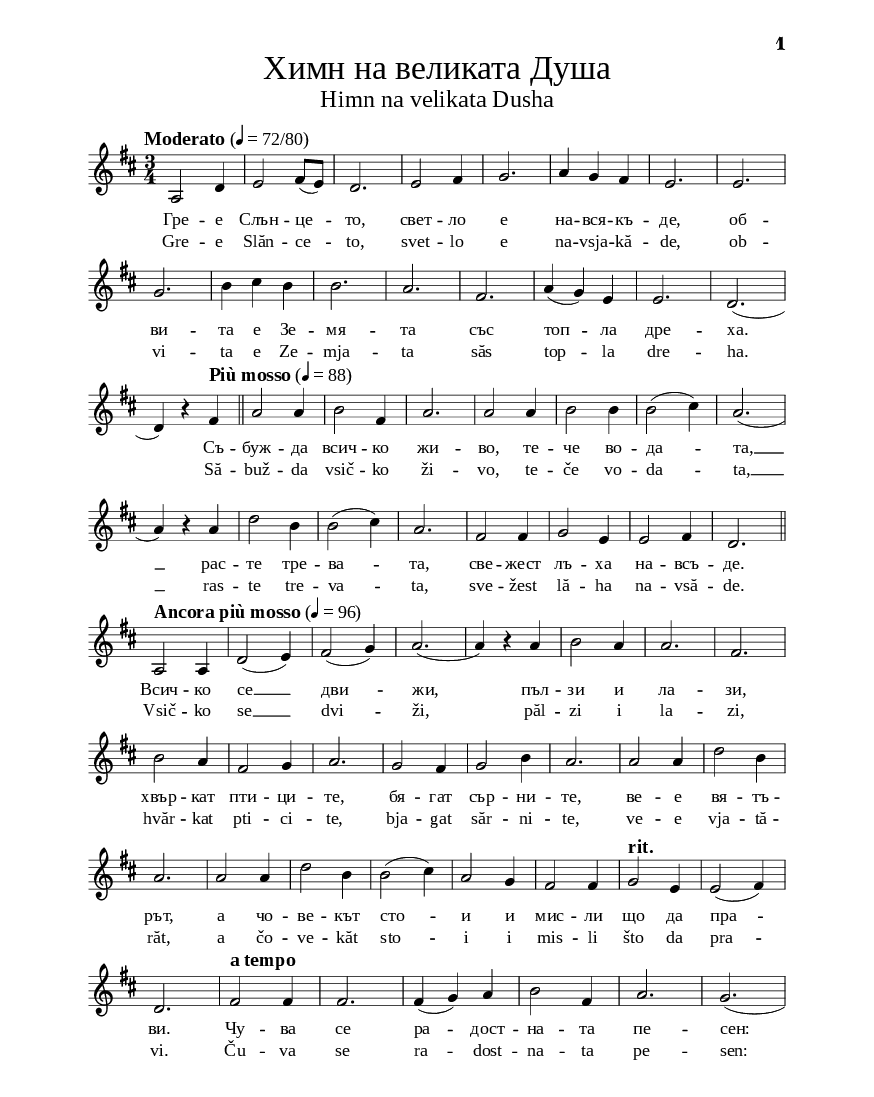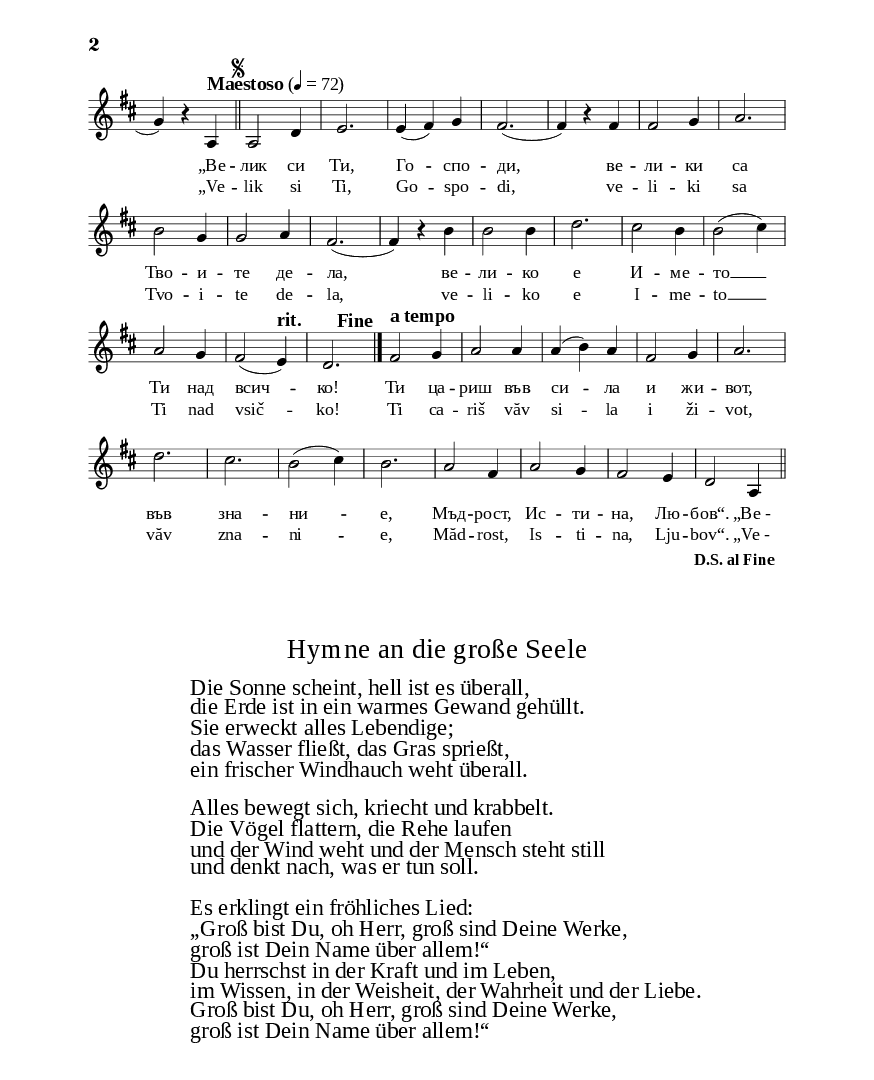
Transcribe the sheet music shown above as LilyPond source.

\version "2.24.3"

% include paper part and global functions
\include "include/globals.ily"

\bookpart {
  \label #'ref104
  \tocItem \markup "Химн на великата Душа – Himn na velikata Duša"
  \include "include/bookpart-paper.ily"
  \score {
    \include "include/score-layout.ily"

    \new Voice \absolute {
      \clef treble
      \key d \major
      \time 3/4
      \tempoFunc "Moderato" 4 "72/80"
      \autoBeamOff

      a2 d'4 | e'2 fis'8 [ (e'8) ]| d'2. | e'2 fis'4 | g'2. |

      a'4 g'4 fis'4 | e'2. |   e'2. | \break g'2. | b'4 cis''4 b'4 | b'2. | a'2. |

      fis'2. | a'4 (g'4) e'4 | e'2. |   d'2. (| \break d'4) r4
      \tempoFunc "Più mosso" 4 "88"
      fis'4  \bar "||" a'2 a'4 | b'2 fis'4 |

      a'2. | a'2 a'4 | b'2 b'4 |  b'2 ( cis''4 ) |  a'2. ( | \break a'4 ) r4 a'4 |

      d''2 b'4 | b'2 ( cis''4 ) | a'2. | fis'2 fis'4  |  g'2 e'4 |  e'2 fis'4 |

      d'2.  \bar "||" \break
      \tempoFunc "Ancora più mosso" 4 "96"

      a2 a4 | d'2 ( e'4 ) | fis'2 ( g'4 ) | a'2. (| a'4 ) r4 a'4 |  b'2 a'4 |

      a'2. | fis'2. | \break

      b'2 a'4 | fis'2 g'4 | a'2. | g'2 fis'4 |

      g'2 b'4 |  a'2. |  a'2 a'4 | d''2 b'4 | \break a'2.  | a'2 a'4 |

      d''2 b'4 | b'2 ( cis''4 ) |  a'2 g'4  |  fis'2  fis'4 |
      \tempo "rit." g'2  e'4 | e'2 ( fis'4 ) | \break
      d'2. | \tempo "a tempo" fis'2 fis'4 | fis'2. | fis'4 ( g'4 )  a'4 | b'2 fis'4 |  a'2.
      | % 61
      g'2. (| \break g'4) r4  \tempoFunc "Maestoso" 4 "72" a4 \mark \markup {\small \musicglyph "scripts.segno" }  \bar "||"
      a2  d'4 | % 63
      e'2. | % 64
      e'4 (  fis'4 )  g'4 |  % 65
      fis'2. (|   fis'4) r4  fis'4 |  % 66
      fis'2  g'4 |  % 67
      a'2. | \break % 68
      b'2  g'4 | % 69
      g'2  a'4 |
      fis'2. (| fis'4) r4 b'4 | % 71
      b'2  b'4 | % 72
      d''2.  | % 73
      cis''2  b'4 | % 74
      b'2 (  cis''4 ) |\break % 75
      a'2  g'4 |  % 76
      fis'2 ( \tempo "rit." e'4 )  | % 77
      \tempo "   Fine" d'2. \bar "|."
      | % 78
      \tempo "a tempo" fis'2 g'4 | % 79
      a'2  a'4 |
      a'4 (  b'4 )  a'4 | % 81
      fis'2  g'4 |  % 82
      a'2. | \break % 83
      d''2. | % 84
      cis''2. | % 85
      b'2 (  cis''4 ) | % 86
      b'2.  | % 87
      a'2  fis'4 | % 88
      a'2  g'4 | % 89
      fis'2  e'4 |
      d'2  a4 | \bar"||"
    }

    \addlyrics {
      Гре -- е Слън -- це -- то, свет -- ло е

      на -- вся -- къ -- де,  об -- ви -- та е Зе -- мя -- та със топ -- ла дре -- ха.

      Съ -- буж -- да всич  --  ко жи -- во,

      те -- че во -- да -- та, __ рас -- те тре -- ва -- та,

      све -- жест лъ -- ха на -- всъ -- де.

      Всич -- ко се __ дви -- жи, пъл -- зи и ла -- зи,

      хвър -- кат пти -- ци -- те, бя -- гат сър -- ни -- те,

      ве -- е вя -- тъ -- рът, а чо -- ве -- кът сто -- и

      и мис -- ли що да пра -- ви.

      Чу -- ва се ра -- дост -- на -- та пе -- сен:

      „Ве -- лик си Ти, Го -- спо -- ди,

      ве -- ли -- ки са Тво -- и -- те де -- ла,

      ве -- ли -- ко е И -- ме -- то __ Ти над всич -- ко!

      Ти ца -- риш във си -- ла и жи -- вот,

      във зна -- ни -- е, Мъд -- рост,

      Ис -- ти -- на, Лю -- бов“. "„Ве - "

    }


    \addlyrics {
      Gre -- e Slăn -- ce -- to, svet -- lo e

      na -- vsja -- kă -- de,  ob -- vi -- ta e Ze -- mja -- ta săs top -- la dre -- ha.

      Să -- buž -- da vsič  --  ko ži -- vo,

      te -- če vo -- da -- ta, __ ras -- te tre -- va -- ta,

      sve -- žest lă -- ha na -- vsă -- de.

      Vsič -- ko se __ dvi -- ži, păl -- zi i la -- zi,

      hvăr -- kat pti -- ci -- te, bja -- gat săr -- ni -- te,

      ve -- e vja -- tă -- răt, a čo -- ve -- kăt sto -- i

      i mis -- li što da pra -- vi.

      Ču -- va se ra -- dost -- na -- ta pe -- sen:

      „Ve -- lik si Ti, Go -- spo -- di,

      ve -- li -- ki sa Tvo -- i -- te de -- la,

      ve -- li -- ko e I -- me -- to __ Ti nad vsič -- ko!

      Ti ca -- riš văv si -- la i ži -- vot,

      văv zna -- ni -- e, Măd -- rost,

      Is -- ti -- na, Lju -- bov“. "„Ve - "

    }


    \header {
      title = \titleFunc "Химн на великата Душа" "Himn na velikata Dusha"
    }

    \midi{}

  } % score

  \markup \empty-one

  \markup \dc-one "D.S. al Fine"
  %

  % include foreign translation(s) of the song

  \markup \vspace #3
  \version "2.24.4"

\markup \fill-line { \fontsize #deTitleFontSize "Hymne an die große Seele" }
\markup \null
\markup \null
\markup \abs-fontsize #11 \override #`(baseline-skip . ,bgCoupletBaselineSkip) {
  \fill-line {
    \hspace #0.1
    \column {
      \line {
        \bold "  "
        \column {
          "Die Sonne scheint, hell ist es überall,"
          "die Erde ist in ein warmes Gewand gehüllt."
          "Sie erweckt alles Lebendige;"
          "das Wasser fließt, das Gras sprießt,"
          "ein frischer Windhauch weht überall."
        }
      }
      \vspace #1
      \line {
        \bold "  "
        \column {
          "Alles bewegt sich, kriecht und krabbelt."
          "Die Vögel flattern, die Rehe laufen"
          "und der Wind weht und der Mensch steht still"
          "und denkt nach, was er tun soll."
        }
      }
      \vspace #1
      \line {
        \bold "  "
        \column {
          "Es erklingt ein fröhliches Lied:"
          "„Groß bist Du, oh Herr, groß sind Deine Werke,"
          "groß ist Dein Name über allem!“"
          "Du herrschst in der Kraft und im Leben,"
          "im Wissen, in der Weisheit, der Wahrheit und der Liebe."
          "Groß bist Du, oh Herr, groß sind Deine Werke,"
          "groß ist Dein Name über allem!“"
        }
      }
    }\hspace #0.1
  }
}


} % bookpart
